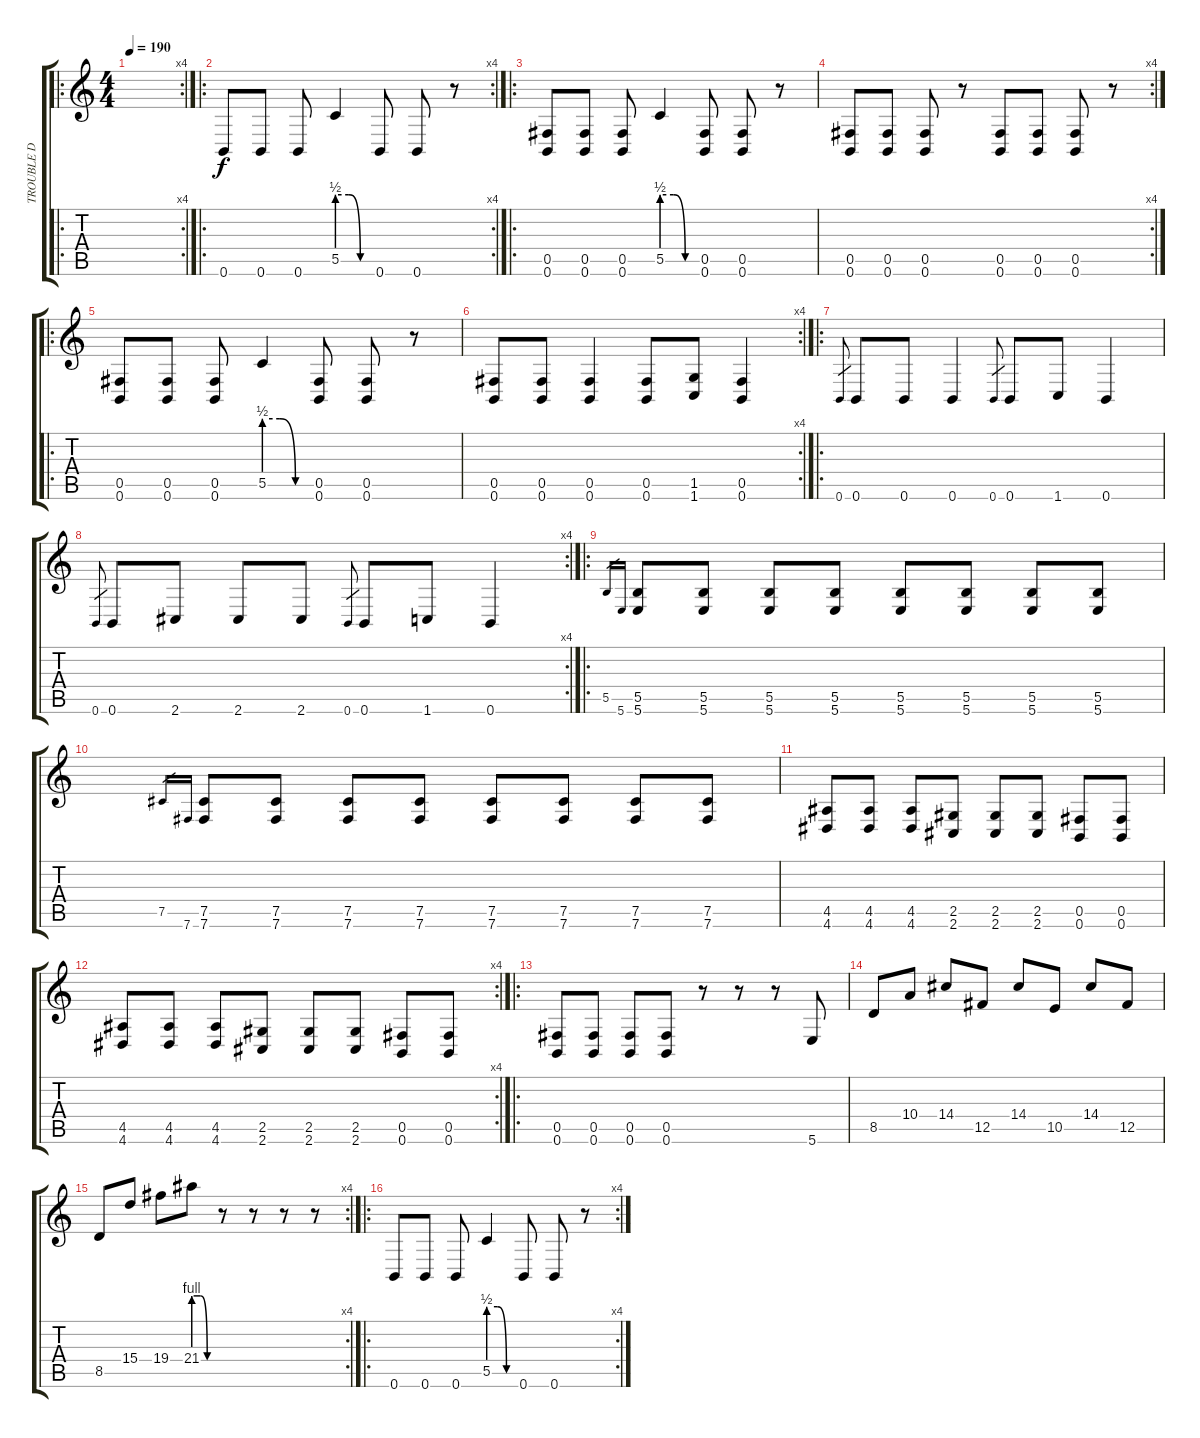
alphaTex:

\track ("TROUBLE D" "TROUBLE D") {instrument electricbassfinger}
\staff {score tabs}
\tuning (Db4 Ab3 E3 B2 Gb2 B1) {hide}
\ro
\rc 4
\ts (4 4)
\tempo 190
\clef g2
\ks c
|
\ro
\rc 4
0.6.8 0.6.8 0.6.8 5.5{be (custom 0 2 20 2 40 0 60 0)}.4 0.6.8 0.6.8 r.8 |
\ro
(0.5 0.6).8 (0.5 0.6).8 (0.5 0.6).8 5.5{be (custom 0 2 20 2 40 0 60 0)}.4 (0.5 0.6).8 (0.5 0.6).8 r.8 |
\rc 4
(0.5 0.6).8 (0.5 0.6).8 (0.5 0.6).8 r.8 (0.5 0.6).8 (0.5 0.6).8 (0.5 0.6).8 r.8 |
\ro
(0.5 0.6).8 (0.5 0.6).8 (0.5 0.6).8 5.5{be (custom 0 2 20 2 40 0 60 0)}.4 (0.5 0.6).8 (0.5 0.6).8 r.8 |
\rc 4
(0.5 0.6).8 (0.5 0.6).8 (0.5 0.6).4 (0.5 0.6).8 (1.5 1.6).8 (0.5 0.6).4 |
\ro
0.6.8{gr} 0.6.8 0.6.8 0.6.4 0.6.8{gr} 0.6.8 1.6.8 0.6.4 |
\rc 4
0.6.8{gr} 0.6.8 2.6.8 2.6.8 2.6.8 0.6.8{gr} 0.6.8 1.6.8 0.6.4 |
\ro
5.5.16{gr} 5.6.16{gr} (5.5 5.6).8 (5.5 5.6).8 (5.5 5.6).8 (5.5 5.6).8 (5.5 5.6).8 (5.5 5.6).8 (5.5 5.6).8 (5.5 5.6).8 |
7.5.16{gr} 7.6.16{gr} (7.5 7.6).8 (7.5 7.6).8 (7.5 7.6).8 (7.5 7.6).8 (7.5 7.6).8 (7.5 7.6).8 (7.5 7.6).8 (7.5 7.6).8 |
(4.5 4.6).8 (4.5 4.6).8 (4.5 4.6).8 (2.5 2.6).8 (2.5 2.6).8 (2.5 2.6).8 (0.5 0.6).8 (0.5 0.6).8 |
\rc 4
(4.5 4.6).8 (4.5 4.6).8 (4.5 4.6).8 (2.5 2.6).8 (2.5 2.6).8 (2.5 2.6).8 (0.5 0.6).8 (0.5 0.6).8 |
\ro
(0.5 0.6).8 (0.5 0.6).8 (0.5 0.6).8 (0.5 0.6).8 r.8 r.8 r.8 5.6.8 |
8.5.8 10.4.8 14.4.8 12.5.8 14.4.8 10.5.8 14.4.8 12.5.8 |
\rc 4
8.5.8 15.4.8 19.4.8 21.4{be (custom 0 4 20 4 40 0 60 0)}.8 r.8 r.8 r.8 r.8 |
\ro
\rc 4
0.6.8 0.6.8 0.6.8 5.5{be (custom 0 2 20 2 40 0 60 0)}.4 0.6.8 0.6.8 r.8
